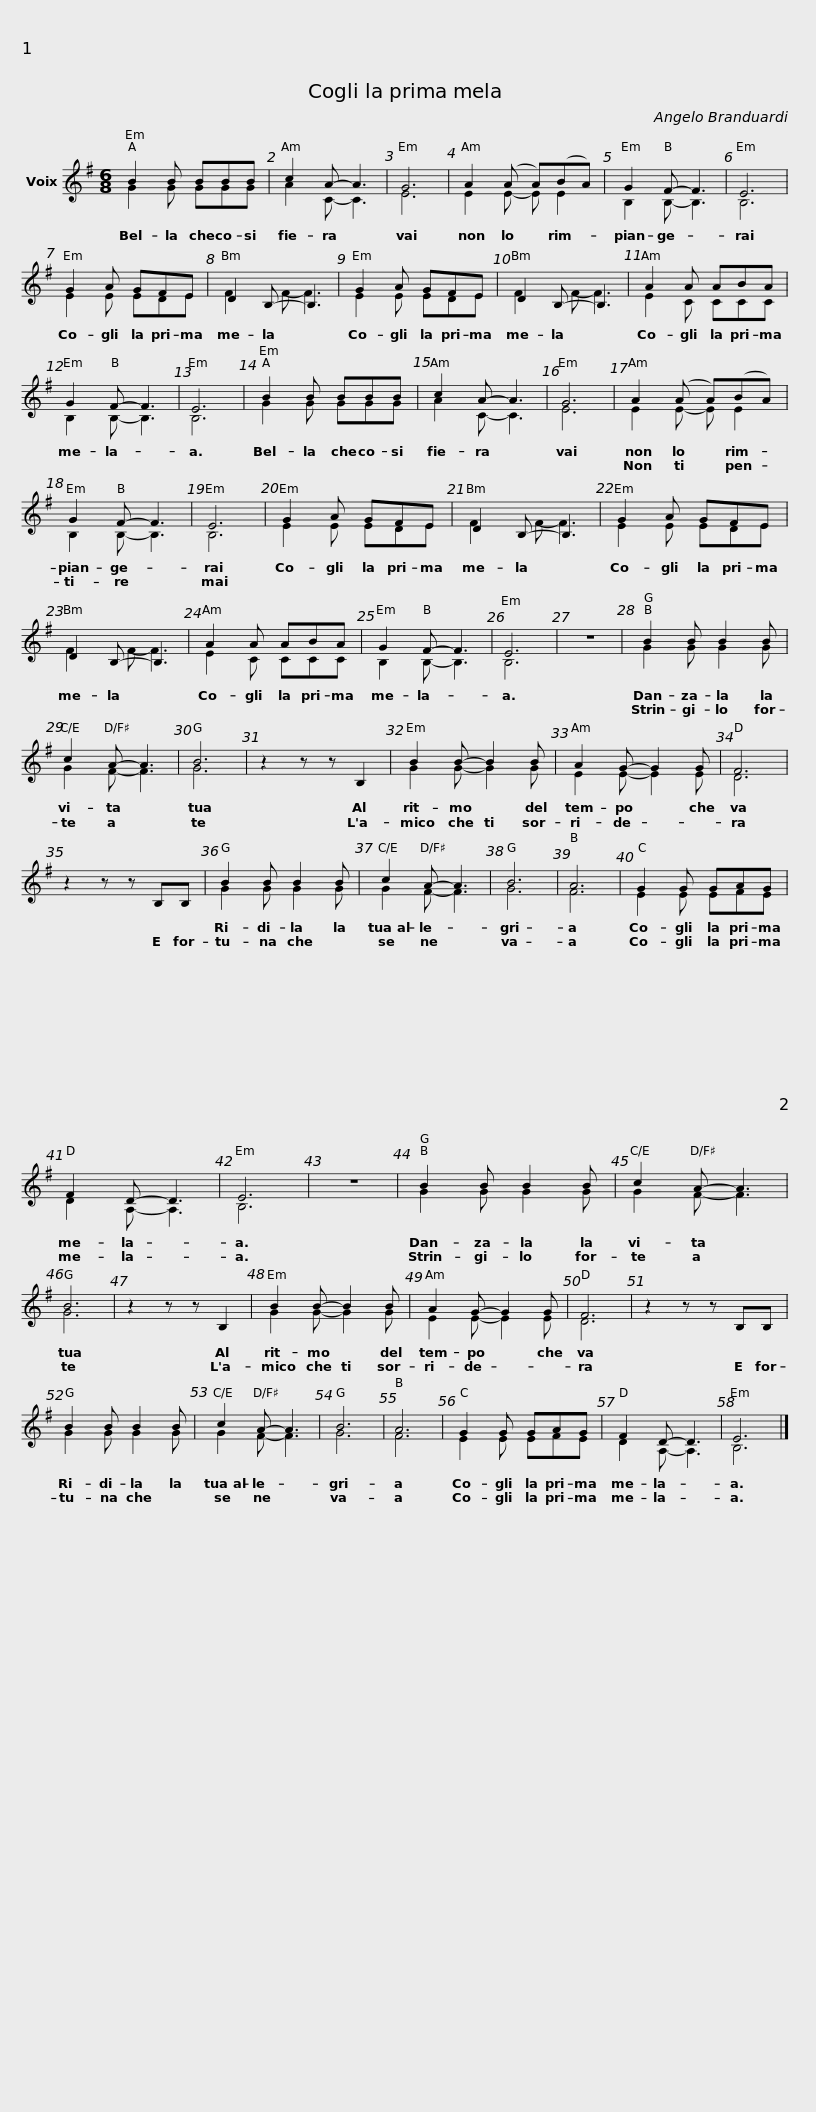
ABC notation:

X:1
%%score ( 1 2 )
L:1/8
M:6/8
I:linebreak $
K:G
V:1 treble
V:2 treble
V:1
 B2 B BBB | c2 A- A3 | G6 | A2 (A A)(BA) | G2 F- F3 | %5
 E6 | G2 A GFE | D2 B,- B,3 |$ G2 A GFE | D2 B,- B,3 | %10
 A2 A ABA | G2 F- F3 | E6 | B2 B BBB | c2 A- A3 | %15
 G6 |$ A2 (A A)(BA) | G2 F- F3 | E6 | G2 A GFE | %20
 D2 B,- B,3 | G2 A GFE | D2 B,- B,3 |$ A2 A ABA | G2 F- F3 | %25
 E6 | z6 | B2 B B2 B | c2 A- A3 | B6 | %30
 z2 z z B,2 |$ B2 B- B2 B | A2 G- G2 G | F6 | z2 z z B,B, | %35
 B2 B B2 B | c2 A- A3 | B6 | A6 |$ G2 G GAG | %40
 F2 D- D3 | E6 | z6 | B2 B B2 B | c2 A- A3 | %45
 B6 | z2 z z B,2 |$ B2 B- B2 B | A2 G- G2 G | F6 | %50
 z2 z z B,B, | B2 B B2 B | c2 A- A3 | B6 | A6 |$ %55
 G2 G GAG | F2 D- D3 | E6 |] %58
V:2
 G2 G GGG | A2 C- C3 | E6 | E2 E- E E2 | B,2 B,- B,3 | %5
 B,6 | E2 E EDE | F2 F- F3 |$ E2 E EDE | F2 F- F3 | %10
 E2 C CCC | B,2 B,- B,3 | B,6 | G2 G GGG | A2 C- C3 | %15
 E6 |$ E2 E- E E2 | B,2 B,- B,3 | B,6 | E2 E EDE | %20
 F2 F- F3 | E2 E EDE | F2 F- F3 |$ E2 C CCC | B,2 B,- B,3 | %25
 B,6 | x6 | G2 G G2 G | G2 F- F3 | G6 | %30
 x6 |$ G2 G- G2 G | E2 E- E2 E | D6 | x6 | %35
 G2 G G2 G | G2 F- F3 | G6 | F6 |$ E2 E EFE | %40
 D2 A,- A,3 | B,6 | x6 | G2 G G2 G | G2 F- F3 | %45
 G6 | x6 |$ G2 G- G2 G | E2 E- E2 E | D6 | %50
 x6 | G2 G G2 G | G2 F- F3 | G6 | F6 |$ %55
 E2 E EFE | D2 A,- A,3 | B,6 |] %58
